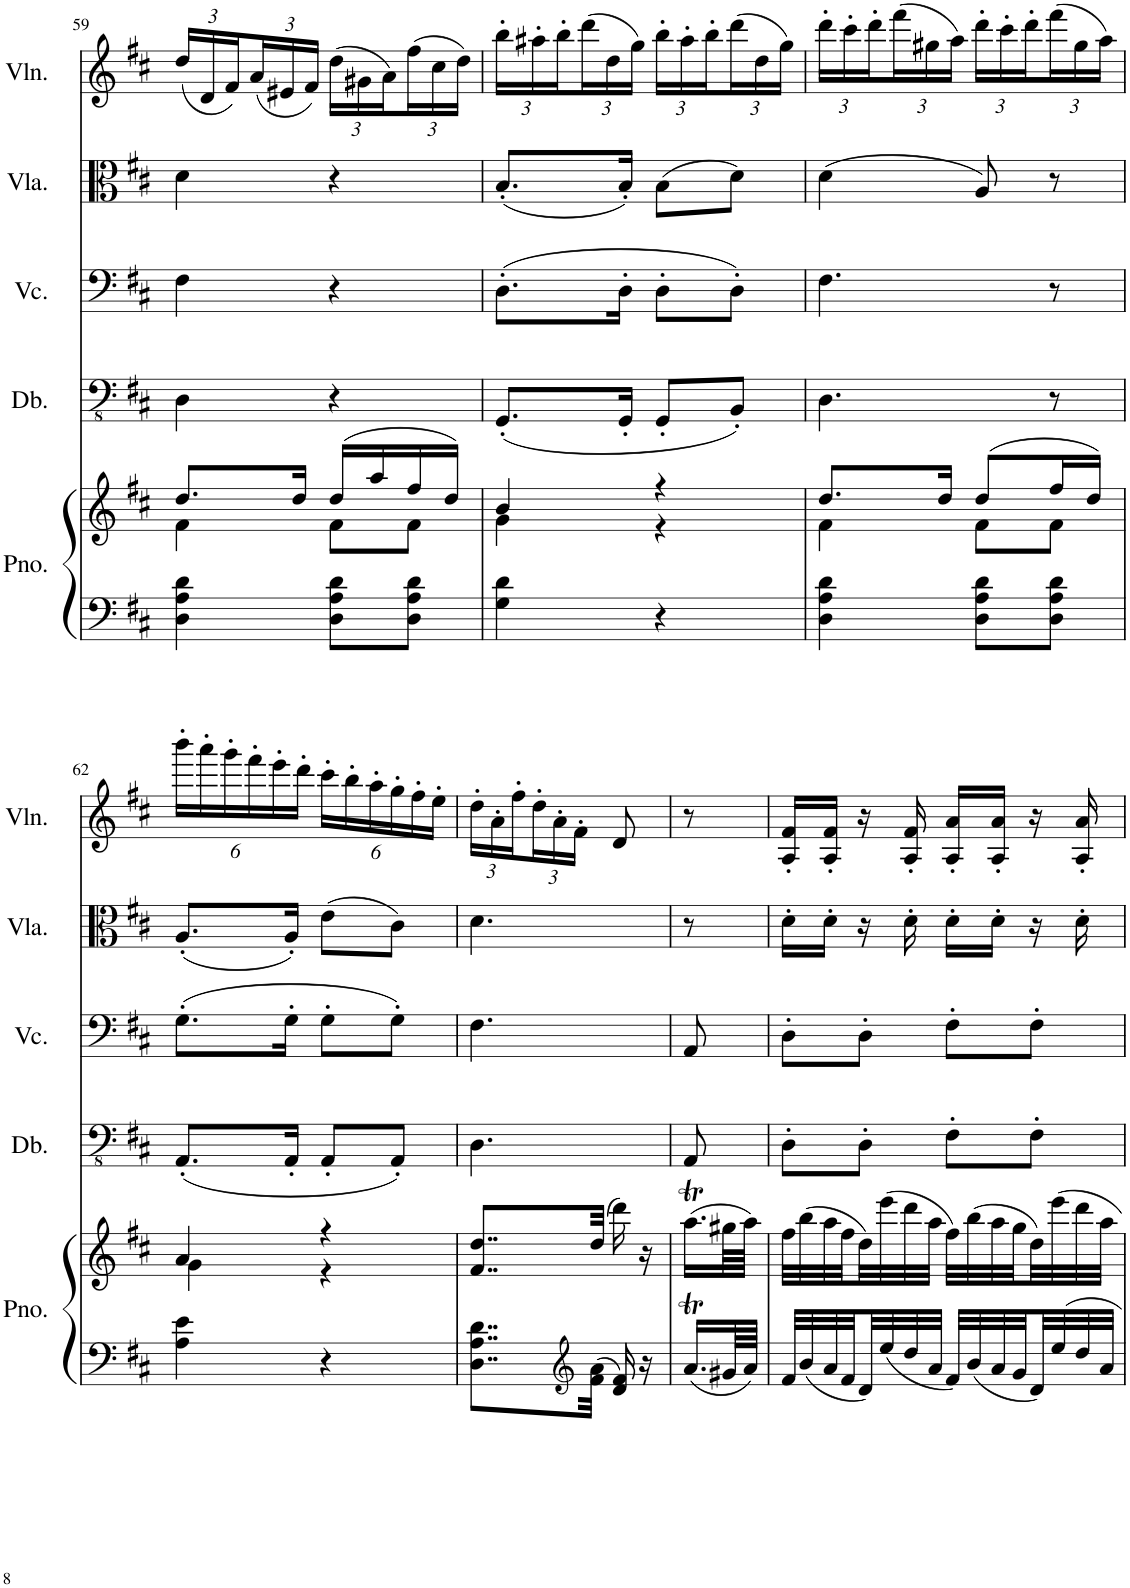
**kern	**kern	**kern	**kern	**kern	**kern
*part5	*part5	*part4	*part3	*part2	*part1
*staff6	*staff5	*staff4	*staff3	*staff2	*staff1
*I"Piano	*	*I"Double Bass	*I"Violoncello	*I"Viola	*I"Violin
*I'Pno.	*	*I'Db.	*I'Vc.	*I'Vla.	*I'Vln.
!!LO:PB:g=z
*clefF4	*clefG2	*clefFv4	*clefF4	*clefC3	*clefG2
*	*	*Trd7c12	*	*	*
*k[f#c#]	*k[f#c#]	*k[f#c#]	*k[f#c#]	*k[f#c#]	*k[f#c#]
*M2/4	*M2/4	*M2/4	*M2/4	*M2/4	*M2/4
=59	=59	=59	=59	=59	=59
*	*^	*	*	*	*
*	*	*	*	*	*	*Xbrackettup
4D\ 4A\ 4d\	8.dd/L	4f#\	4DD\	4F#\	4d\	(24dd/LL
.	.	.	.	.	.	24d/
.	.	.	.	.	.	24f#/)
.	.	.	.	.	.	(24a/
.	.	.	.	.	.	24e#X/
.	16dd/Jk	.	.	.	.	.
.	.	.	.	.	.	24f#/JJ)
8D\ 8A\ 8d\L	(16dd/LL	8f#\L	4r	4r	4r	(24dd\LL
.	.	.	.	.	.	24g#X\
.	16aa/	.	.	.	.	.
.	.	.	.	.	.	24a\)
8D\ 8A\ 8d\J	16ff#/	8f#\J	.	.	.	(24ff#\
.	.	.	.	.	.	24cc#\
.	16dd/JJ)	.	.	.	.	.
.	.	.	.	.	.	24dd\JJ)
=60	=60	=60	=60	=60	=60	=60
4G\ 4d\	4b/	4g\	(8.GGG'/L	(8.D'\L	(8.B'/L	24bb'\LL
.	.	.	.	.	.	24aa#X'\
.	.	.	.	.	.	24bb'\
.	.	.	.	.	.	(24ddd\
.	.	.	.	.	.	24dd\
.	.	.	16GGG'/Jk	16D'\Jk	16B'/Jk)	.
.	.	.	.	.	.	24gg\JJ)
4r	4r	4r	8GGG'/L	8D'\L	(8B\L	24bb'\LL
.	.	.	.	.	.	24aa#'\
.	.	.	.	.	.	24bb'\
.	.	.	8BBB'/J)	8D'\J)	8d\J)	(24ddd\
.	.	.	.	.	.	24dd\
.	.	.	.	.	.	24gg\JJ)
=61	=61	=61	=61	=61	=61	=61
4D\ 4A\ 4d\	8.dd/L	4f#\	4.DD\	4.F#\	(4d\	24ddd'\LL
.	.	.	.	.	.	24ccc#'\
.	.	.	.	.	.	24ddd'\
.	.	.	.	.	.	(24fff#\
.	.	.	.	.	.	24gg#X\
.	16dd/Jk	.	.	.	.	.
.	.	.	.	.	.	24aa\JJ)
8D\ 8A\ 8d\L	(8dd/L	8f#\L	.	.	8A/)	24ddd'\LL
.	.	.	.	.	.	24ccc#'\
.	.	.	.	.	.	24ddd'\
8D\ 8A\ 8d\J	16ff#/L	8f#\J	8r	8r	8r	(24fff#\
.	.	.	.	.	.	24gg#\
.	16dd/JJ)	.	.	.	.	.
.	.	.	.	.	.	24aa\JJ)
!!LO:LB:g=z
=62	=62	=62	=62	=62	=62	=62
4A\ 4e\	4a/	4g\	(8.AAA'/L	(8.G'\L	(8.A'/L	24bbb'\LL
.	.	.	.	.	.	24aaa'\
.	.	.	.	.	.	24ggg'\
.	.	.	.	.	.	24fff#'\
.	.	.	.	.	.	24eee'\
.	.	.	16AAA'/Jk	16G'\Jk	16A'/Jk)	.
.	.	.	.	.	.	24ddd'\JJ
4r	4r	4r	8AAA'/L	8G'\L	(8e\L	24ccc#'\LL
.	.	.	.	.	.	24bb'\
.	.	.	.	.	.	24aa'\
.	.	.	8AAA'/J)	8G'\J)	8c#\J)	24gg'\
.	.	.	.	.	.	24ff#'\
.	.	.	.	.	.	24ee'\JJ
*	*v	*v	*	*	*	*
=63	=63	=63	=63	=63	=63
8..D\ 8..A\ 8..d\L	8..f#/ 8..dd/L	4.DD\	4.F#\	4.d\	24dd'\LL
.	.	.	.	.	24a'\
.	.	.	.	.	24ff#'\
.	.	.	.	.	24dd'\
.	.	.	.	.	24a'\
.	.	.	.	.	24f#'\JJ
*clefG2	*	*	*	*	*
32f#\ 32a\Jkk	(32dd/Jkk	.	.	.	.
16d/ 16f#/	16ddd\)	.	.	.	8d/
16r	16r	.	.	.	.
=64	=64	=64	=64	=64	=64
16.aT/LL	(16.aaT\LL	8AAA/	8AA/	8r	8r
64g#X/LL	64gg#X\LL	.	.	.	.
64a/JJJJ	64aa\JJJJ)	.	.	.	.
=65	=65	=65	=65	=65	=65
32f#/LLL	32ff#\LLL	8DD'\L	8D'\L	16d'\LL	16A/' 16f#/'LL
32b/	(32bb\	.	.	.	.
32a/	32aa\	.	.	16d'\JJ	16A/' 16f#/'JJ
32f#/	32ff#\	.	.	.	.
32d/	32dd\)	8DD'\J	8D'\J	16r	16r
32ee/	(32eee\	.	.	.	.
32dd/	32ddd\	.	.	16d'\	16A/' 16f#/'
32a/JJJ	32aa\JJJ	.	.	.	.
32f#/LLL	32ff#\LLL)	8FF#'\L	8F#'\L	16d'\LL	16A/' 16a/'LL
32b/	(32bb\	.	.	.	.
32a/	32aa\	.	.	16d'\JJ	16A/' 16a/'JJ
32g/	32gg\	.	.	.	.
32d/	32dd\)	8FF#'\J	8F#'\J	16r	16r
32ee/	32eee\	.	.	.	.
32dd/	32ddd\	.	.	16d'\	16A/' 16a/'
32a/JJJ	32aa\JJJ	.	.	.	.
=	=	=	=	=	=
*-	*-	*-	*-	*-	*-
